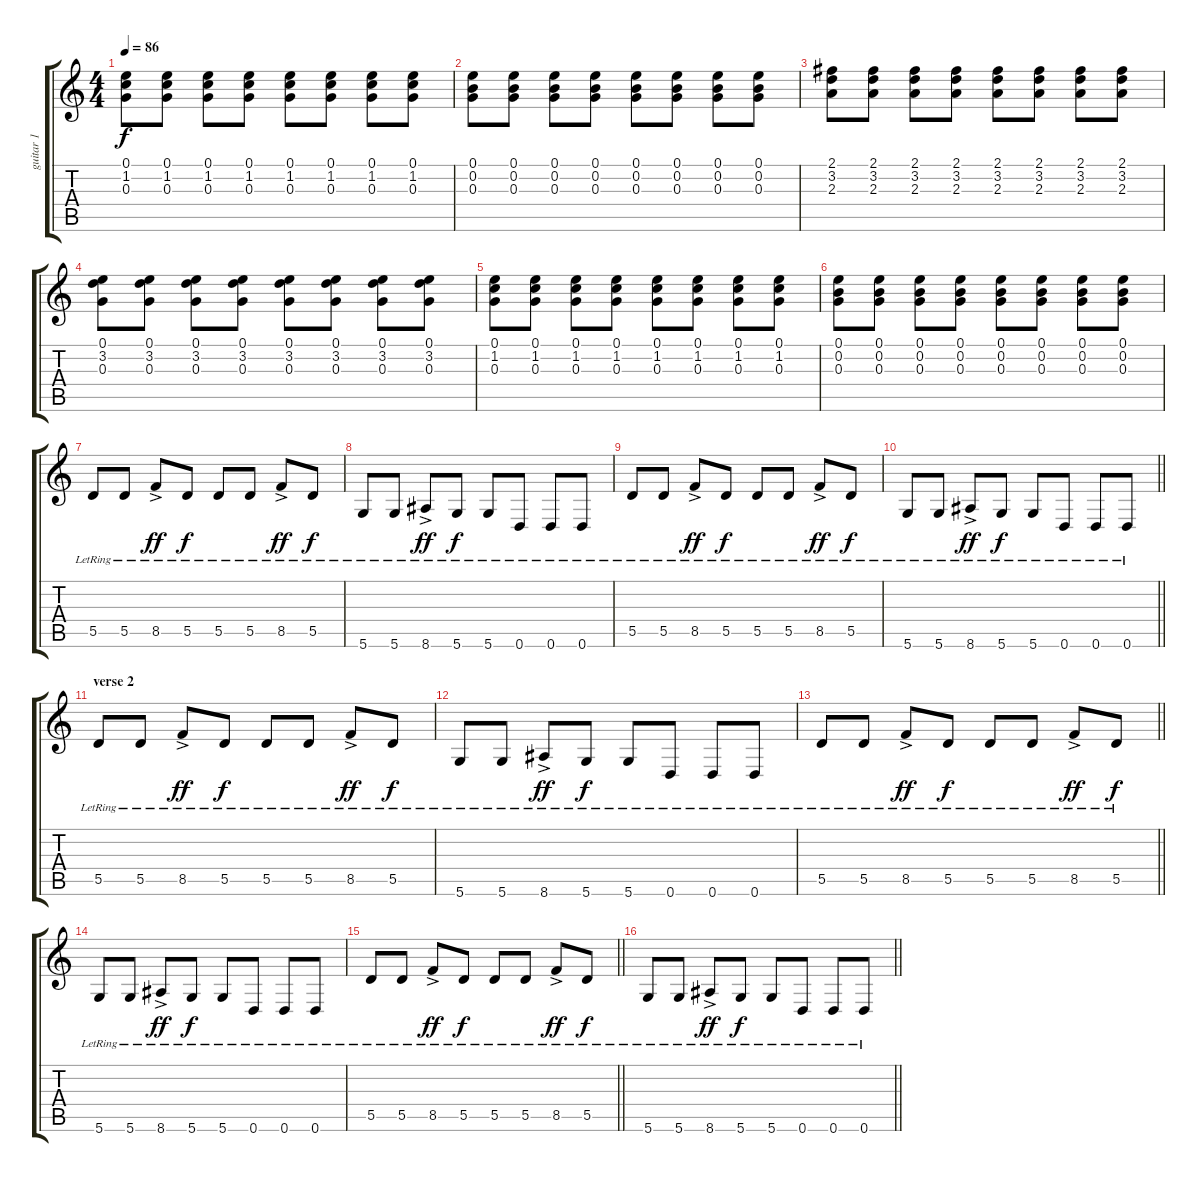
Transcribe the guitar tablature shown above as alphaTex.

\track ("guitar 1" "guitar 1") {instrument electricguitarjazz}
\staff {score tabs}
\tuning (E4 B3 G3 D3 A2 D2) {hide}
\ts (4 4)
\tempo 86
\clef g2
\ks c
(0.1 1.2 0.3).8{dy f} (0.1 1.2 0.3).8 (0.1 1.2 0.3).8 (0.1 1.2 0.3).8 (0.1 1.2 0.3).8 (0.1 1.2 0.3).8 (0.1 1.2 0.3).8 (0.1 1.2 0.3).8 |
(0.1 0.2 0.3).8 (0.1 0.2 0.3).8 (0.1 0.2 0.3).8 (0.1 0.2 0.3).8 (0.1 0.2 0.3).8 (0.1 0.2 0.3).8 (0.1 0.2 0.3).8 (0.1 0.2 0.3).8 |
(2.1 3.2 2.3).8 (2.1 3.2 2.3).8 (2.1 3.2 2.3).8 (2.1 3.2 2.3).8 (2.1 3.2 2.3).8 (2.1 3.2 2.3).8 (2.1 3.2 2.3).8 (2.1 3.2 2.3).8 |
(0.1 3.2 0.3).8 (0.1 3.2 0.3).8 (0.1 3.2 0.3).8 (0.1 3.2 0.3).8 (0.1 3.2 0.3).8 (0.1 3.2 0.3).8 (0.1 3.2 0.3).8 (0.1 3.2 0.3).8 |
(0.1 1.2 0.3).8 (0.1 1.2 0.3).8 (0.1 1.2 0.3).8 (0.1 1.2 0.3).8 (0.1 1.2 0.3).8 (0.1 1.2 0.3).8 (0.1 1.2 0.3).8 (0.1 1.2 0.3).8 |
(0.1 0.2 0.3).8 (0.1 0.2 0.3).8 (0.1 0.2 0.3).8 (0.1 0.2 0.3).8 (0.1 0.2 0.3).8 (0.1 0.2 0.3).8 (0.1 0.2 0.3).8 (0.1 0.2 0.3).8 |
5.5{lr}.8{volume 10 instrument electricguitarjazz} 5.5{lr}.8 8.5{ac lr}.8{dy ff} 5.5{lr}.8{dy f} 5.5{lr}.8 5.5{lr}.8 8.5{ac lr}.8{dy ff} 5.5{lr}.8{dy f} |
5.6{lr}.8 5.6{lr}.8 8.6{ac lr}.8{dy ff} 5.6{lr}.8{dy f} 5.6{lr}.8 0.6{lr}.8 0.6{lr}.8 0.6{lr}.8 |
5.5{lr}.8 5.5{lr}.8 8.5{ac lr}.8{dy ff} 5.5{lr}.8{dy f} 5.5{lr}.8 5.5{lr}.8 8.5{ac lr}.8{dy ff} 5.5{lr}.8{dy f} |
\barLineRight lightlight
5.6{lr}.8 5.6{lr}.8 8.6{ac lr}.8{dy ff} 5.6{lr}.8{dy f} 5.6{lr}.8 0.6{lr}.8 0.6{lr}.8 0.6{lr}.8 |
\section ("" "verse 2")
5.5{lr}.8 5.5{lr}.8 8.5{ac lr}.8{dy ff} 5.5{lr}.8{dy f} 5.5{lr}.8 5.5{lr}.8 8.5{ac lr}.8{dy ff} 5.5{lr}.8{dy f} |
5.6{lr}.8 5.6{lr}.8 8.6{ac lr}.8{dy ff} 5.6{lr}.8{dy f} 5.6{lr}.8 0.6{lr}.8 0.6{lr}.8 0.6{lr}.8 |
\barLineRight lightlight
5.5{lr}.8 5.5{lr}.8 8.5{ac lr}.8{dy ff} 5.5{lr}.8{dy f} 5.5{lr}.8 5.5{lr}.8 8.5{ac lr}.8{dy ff} 5.5{lr}.8{dy f} |
5.6{lr}.8 5.6{lr}.8 8.6{ac lr}.8{dy ff} 5.6{lr}.8{dy f} 5.6{lr}.8 0.6{lr}.8 0.6{lr}.8 0.6{lr}.8 |
\barLineRight lightlight
5.5{lr}.8 5.5{lr}.8 8.5{ac lr}.8{dy ff} 5.5{lr}.8{dy f} 5.5{lr}.8 5.5{lr}.8 8.5{ac lr}.8{dy ff} 5.5{lr}.8{dy f} |
\barLineRight lightlight
5.6{lr}.8 5.6{lr}.8 8.6{ac lr}.8{dy ff} 5.6{lr}.8{dy f} 5.6{lr}.8 0.6{lr}.8 0.6{lr}.8 0.6{lr}.8
